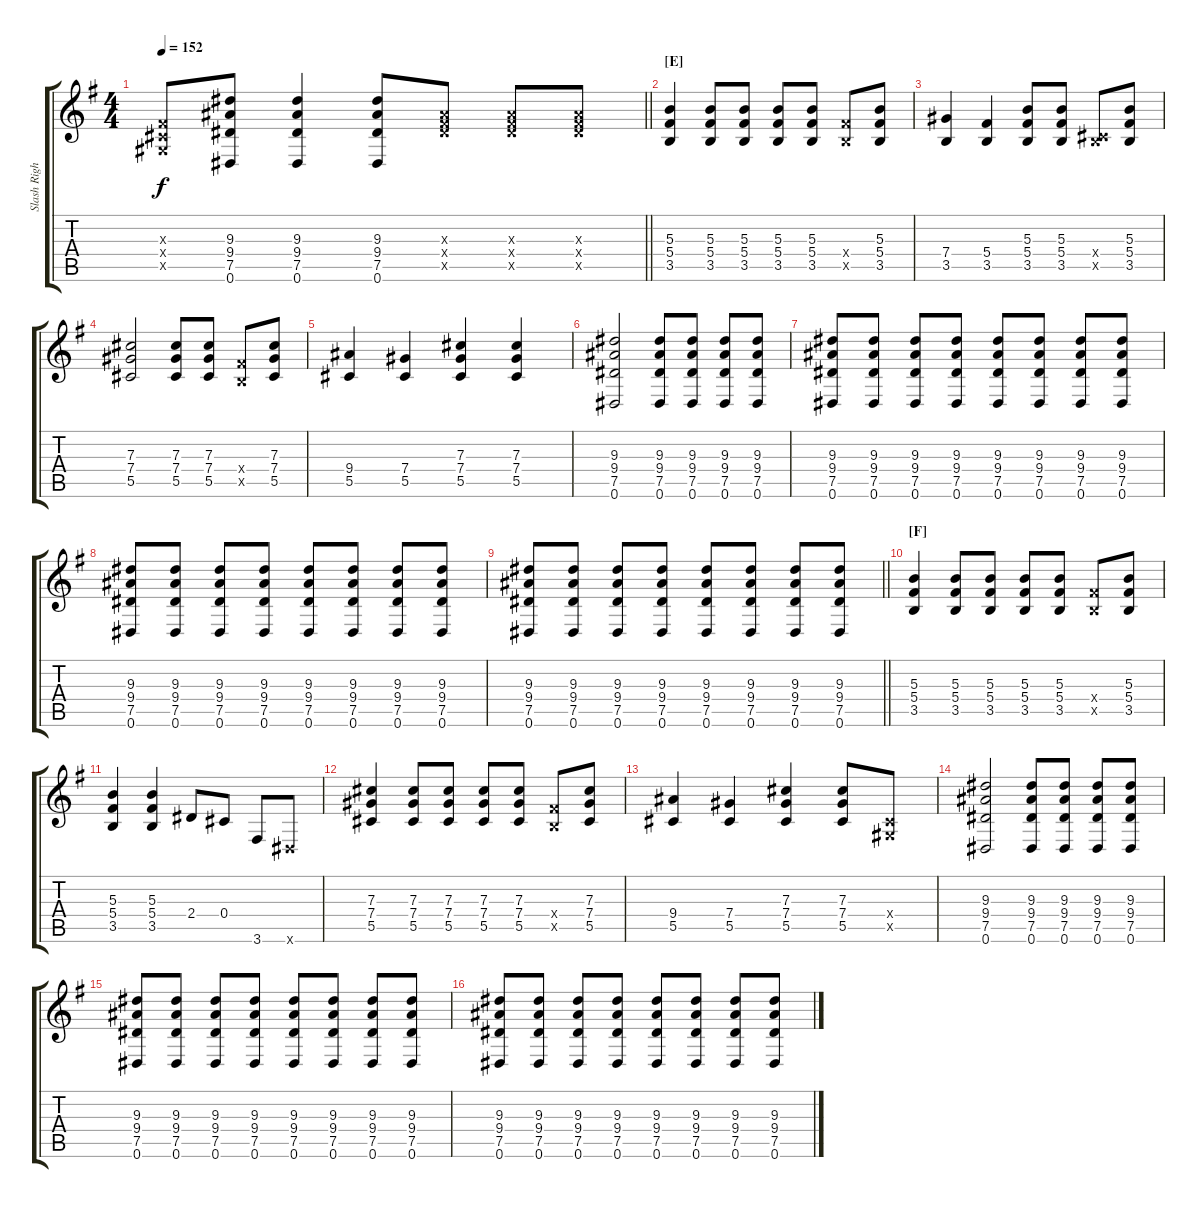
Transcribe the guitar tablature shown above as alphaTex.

\track ("Slash Right" "Slash Righ") {instrument overdrivenguitar}
\staff {score tabs}
\tuning (Eb4 Bb3 Gb3 Db3 Ab2 Eb2) {hide}
\ts (4 4)
\tempo 152
\clef g2
\barLineRight lightlight
\ks eminor
(0.3{x} 0.4{x} 0.5{x}).8{dy f} (9.3 9.4 7.5 0.6).8 (9.3 9.4 7.5 0.6).4 (9.3 9.4 7.5 0.6).8 (0.3{x} 9.4{x} 7.5{x}).8 (0.3{x} 9.4{x} 7.5{x}).8 (0.3{x} 9.4{x} 7.5{x}).8 |
\section ("" "[E]")
(5.3 5.4 3.5).4 (5.3 5.4 3.5).8 (5.3 5.4 3.5).8 (5.3 5.4 3.5).8 (5.3 5.4 3.5).8 (5.4{x} 3.5{x}).8 (5.3 5.4 3.5).8 |
(7.4 3.5).4 (5.4 3.5).4 (5.3 5.4 3.5).8 (5.3 5.4 3.5).8 (0.4{x} 3.5{x}).8 (5.3 5.4 3.5).8 |
(7.3 7.4 5.5).2 (7.3 7.4 5.5).8 (7.3 7.4 5.5).8 (5.4{x} 3.5{x}).8 (7.3 7.4 5.5).8 |
(9.4 5.5).4 (7.4 5.5).4 (7.3 7.4 5.5).4 (7.3 7.4 5.5).4 |
(9.3 9.4 7.5 0.6).2 (9.3 9.4 7.5 0.6).8 (9.3 9.4 7.5 0.6).8 (9.3 9.4 7.5 0.6).8 (9.3 9.4 7.5 0.6).8 |
(9.3 9.4 7.5 0.6).8 (9.3 9.4 7.5 0.6).8 (9.3 9.4 7.5 0.6).8 (9.3 9.4 7.5 0.6).8 (9.3 9.4 7.5 0.6).8 (9.3 9.4 7.5 0.6).8 (9.3 9.4 7.5 0.6).8 (9.3 9.4 7.5 0.6).8 |
(9.3 9.4 7.5 0.6).8 (9.3 9.4 7.5 0.6).8 (9.3 9.4 7.5 0.6).8 (9.3 9.4 7.5 0.6).8 (9.3 9.4 7.5 0.6).8 (9.3 9.4 7.5 0.6).8 (9.3 9.4 7.5 0.6).8 (9.3 9.4 7.5 0.6).8 |
\barLineRight lightlight
(9.3 9.4 7.5 0.6).8 (9.3 9.4 7.5 0.6).8 (9.3 9.4 7.5 0.6).8 (9.3 9.4 7.5 0.6).8 (9.3 9.4 7.5 0.6).8 (9.3 9.4 7.5 0.6).8 (9.3 9.4 7.5 0.6).8 (9.3 9.4 7.5 0.6).8 |
\section ("" "[F]")
(5.3 5.4 3.5).4 (5.3 5.4 3.5).8 (5.3 5.4 3.5).8 (5.3 5.4 3.5).8 (5.3 5.4 3.5).8 (5.4{x} 3.5{x}).8 (5.3 5.4 3.5).8 |
(5.3 5.4 3.5).4 (5.3 5.4 3.5).4 2.4.8 0.4.8 3.6.8 0.6{x}.8 |
(7.3 7.4 5.5).4 (7.3 7.4 5.5).8 (7.3 7.4 5.5).8 (7.3 7.4 5.5).8 (7.3 7.4 5.5).8 (5.4{x} 3.5{x}).8 (7.3 7.4 5.5).8 |
(9.4 5.5).4 (7.4 5.5).4 (7.3 7.4 5.5).4 (7.3 7.4 5.5).8 (0.4{x} 0.5{x}).8 |
(9.3 9.4 7.5 0.6).2 (9.3 9.4 7.5 0.6).8 (9.3 9.4 7.5 0.6).8 (9.3 9.4 7.5 0.6).8 (9.3 9.4 7.5 0.6).8 |
(9.3 9.4 7.5 0.6).8 (9.3 9.4 7.5 0.6).8 (9.3 9.4 7.5 0.6).8 (9.3 9.4 7.5 0.6).8 (9.3 9.4 7.5 0.6).8 (9.3 9.4 7.5 0.6).8 (9.3 9.4 7.5 0.6).8 (9.3 9.4 7.5 0.6).8 |
(9.3 9.4 7.5 0.6).8 (9.3 9.4 7.5 0.6).8 (9.3 9.4 7.5 0.6).8 (9.3 9.4 7.5 0.6).8 (9.3 9.4 7.5 0.6).8 (9.3 9.4 7.5 0.6).8 (9.3 9.4 7.5 0.6).8 (9.3 9.4 7.5 0.6).8
